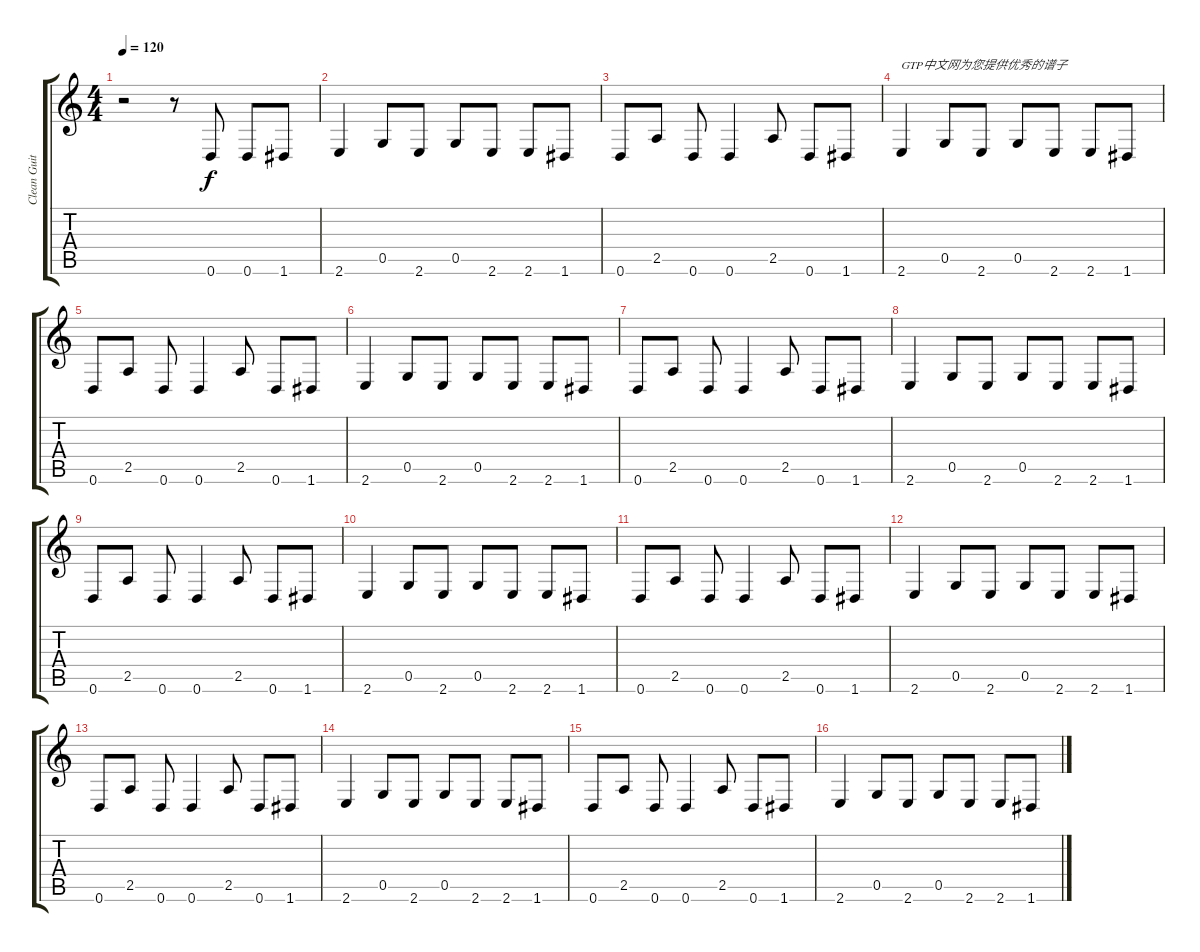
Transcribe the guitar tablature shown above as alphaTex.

\track ("Clean Guitar" "Clean Guit") {instrument electricguitarclean}
\staff {score tabs}
\tuning (D4 A3 F3 C3 G2 D2) {hide}
\ts (4 4)
\tempo 120
\clef g2
\ks c
r.2{dy f instrument electricguitarclean} r.8 0.6.8 0.6.8 1.6.8 |
2.6.4 0.5.8 2.6.8 0.5.8 2.6.8 2.6.8 1.6.8 |
0.6.8 2.5.8 0.6.8 0.6.4 2.5.8 0.6.8 1.6.8 |
2.6.4{txt "GTP中文网为您提供优秀的谱子"} 0.5.8 2.6.8 0.5.8 2.6.8 2.6.8 1.6.8 |
0.6.8 2.5.8 0.6.8 0.6.4 2.5.8 0.6.8 1.6.8 |
2.6.4 0.5.8 2.6.8 0.5.8 2.6.8 2.6.8 1.6.8 |
0.6.8 2.5.8 0.6.8 0.6.4 2.5.8 0.6.8 1.6.8 |
2.6.4 0.5.8 2.6.8 0.5.8 2.6.8 2.6.8 1.6.8 |
0.6.8 2.5.8 0.6.8 0.6.4 2.5.8 0.6.8 1.6.8 |
2.6.4 0.5.8 2.6.8 0.5.8 2.6.8 2.6.8 1.6.8 |
0.6.8 2.5.8 0.6.8 0.6.4 2.5.8 0.6.8 1.6.8 |
2.6.4 0.5.8 2.6.8 0.5.8 2.6.8 2.6.8 1.6.8 |
0.6.8 2.5.8 0.6.8 0.6.4 2.5.8 0.6.8 1.6.8 |
2.6.4 0.5.8 2.6.8 0.5.8 2.6.8 2.6.8 1.6.8 |
0.6.8 2.5.8 0.6.8 0.6.4 2.5.8 0.6.8 1.6.8 |
2.6.4 0.5.8 2.6.8 0.5.8 2.6.8 2.6.8 1.6.8
